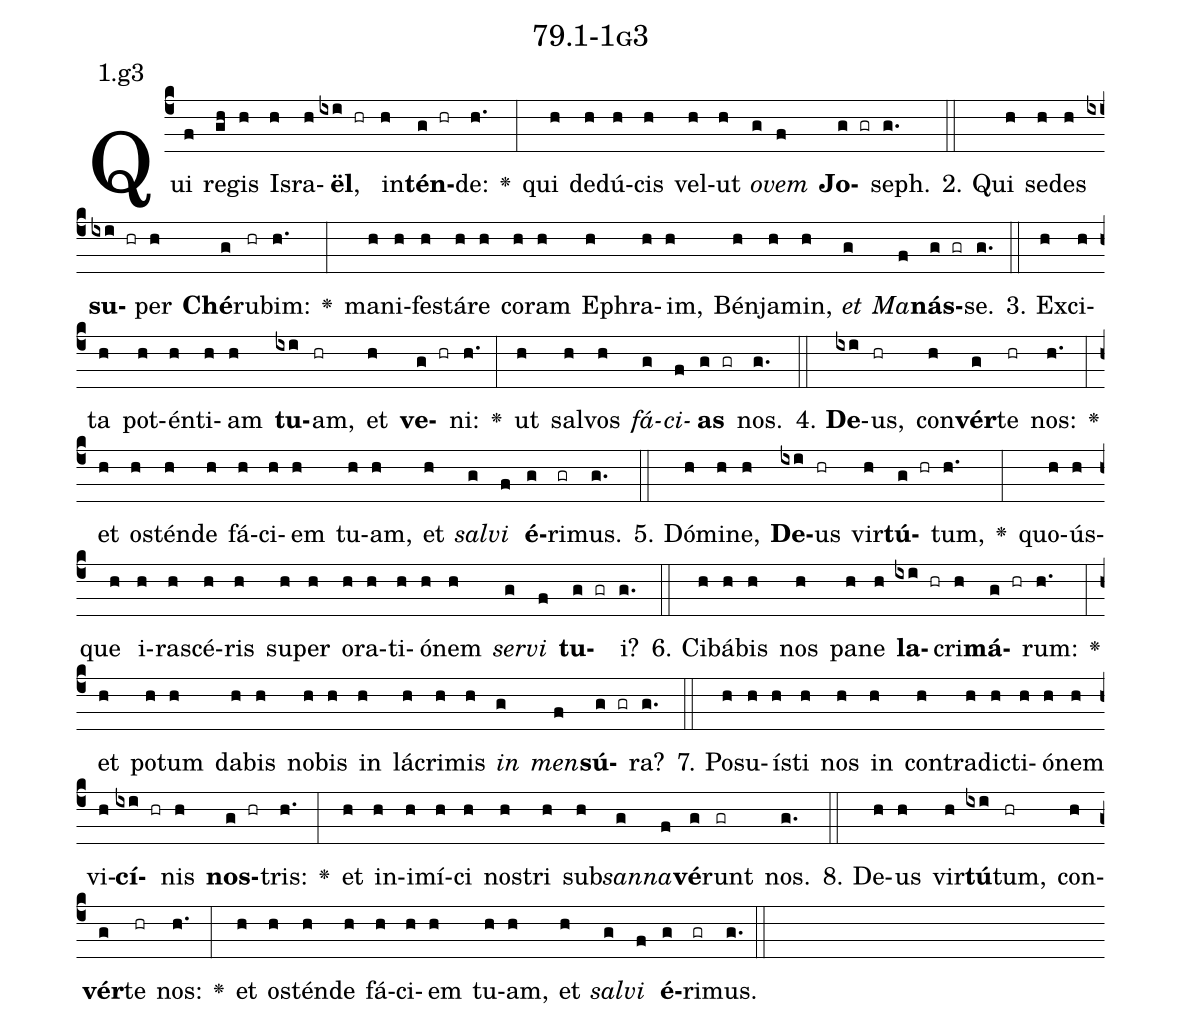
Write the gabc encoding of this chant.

name: 79.1-1g3;
annotation: 1.g3;
%%
(c4)Qui(f) re(gh)gis(h) Is(h)ra(h)<b>ël</b>,(ixi hr) in(h)<b>tén</b>(g hr)de:(h.) <v>\greheightstar</v>(:) qui(h) de(h)dú(h)cis(h) vel(h)ut(h) <i>o</i>(g)<i>vem</i>(f) <b>Jo</b>(g gr)seph.(g.) (::)
2. Qui(h) se(h)des(h) <b>su</b>(ixi hr)per(h) <b>Ché</b>(g)ru(hr)bim:(h.) <v>\greheightstar</v>(:) ma(h)ni(h)fes(h)tá(h)re(h) co(h)ram(h) E(h)phra(h)im,(h) Bén(h)ja(h)min,(h) <i>et</i>(g) <i>Ma</i>(f)<b>nás</b>(g gr)se.(g.) (::)
3. Ex(h)ci(h)ta(h) pot(h)én(h)ti(h)am(h) <b>tu</b>(ixi)am,(hr) et(h) <b>ve</b>(g hr)ni:(h.) <v>\greheightstar</v>(:) ut(h) sal(h)vos(h) <i>fá</i>(g)<i>ci</i>(f)<b>as</b>(g gr) nos.(g.) (::)
4. <b>De</b>(ixi)us,(hr) con(h)<b>vér</b>(g)te(hr) nos:(h.) <v>\greheightstar</v>(:) et(h) os(h)tén(h)de(h) fá(h)ci(h)em(h) tu(h)am,(h) et(h) <i>sal</i>(g)<i>vi</i>(f) <b>é</b>(g)ri(gr)mus.(g.) (::)
5. Dó(h)mi(h)ne,(h) <b>De</b>(ixi)us(hr) vir(h)<b>tú</b>(g hr)tum,(h.) <v>\greheightstar</v>(:) quo(h)ús(h)que(h) i(h)ra(h)scé(h)ris(h) su(h)per(h) o(h)ra(h)ti(h)ó(h)nem(h) <i>ser</i>(g)<i>vi</i>(f) <b>tu</b>(g gr)i?(g.) (::)
6. Ci(h)bá(h)bis(h) nos(h) pa(h)ne(h) <b>la</b>(ixi hr)cri(h)<b>má</b>(g hr)rum:(h.) <v>\greheightstar</v>(:) et(h) po(h)tum(h) da(h)bis(h) no(h)bis(h) in(h) lá(h)cri(h)mis(h) <i>in</i>(g) <i>men</i>(f)<b>sú</b>(g gr)ra?(g.) (::)
7. Po(h)su(h)ís(h)ti(h) nos(h) in(h) con(h)tra(h)dic(h)ti(h)ó(h)nem(h) vi(h)<b>cí</b>(ixi hr)nis(h) <b>nos</b>(g hr)tris:(h.) <v>\greheightstar</v>(:) et(h) in(h)i(h)mí(h)ci(h) nos(h)tri(h) sub(h)<i>san</i>(g)<i>na</i>(f)<b>vé</b>(g)runt(gr) nos.(g.) (::)
8. De(h)us(h) vir(h)<b>tú</b>(ixi)tum,(hr) con(h)<b>vér</b>(g)te(hr) nos:(h.) <v>\greheightstar</v>(:) et(h) os(h)tén(h)de(h) fá(h)ci(h)em(h) tu(h)am,(h) et(h) <i>sal</i>(g)<i>vi</i>(f) <b>é</b>(g)ri(gr)mus.(g.) (::)
